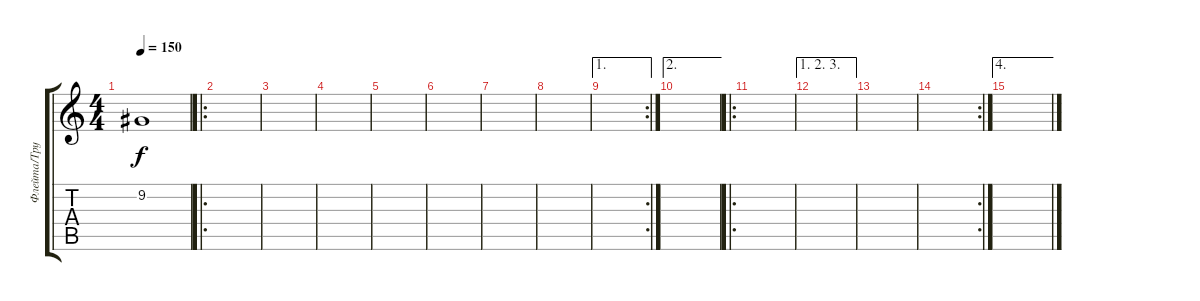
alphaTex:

\track ("Флейта/Труба" "Флейта/Тру") {instrument flute}
\staff {score tabs}
\tuning (E4 B3 G3 D3 A2 E2) {hide}
\ts (4 4)
\tempo 150
\clef g2
\ks c
9.2{t}.1{dy f} |
\ro
|
|
|
|
|
|
|
\ae 1
\rc 2
|
\ae 2
|
\ro
|
\ae (1 2 3)
|
|
\rc 2
|
\ae 4
